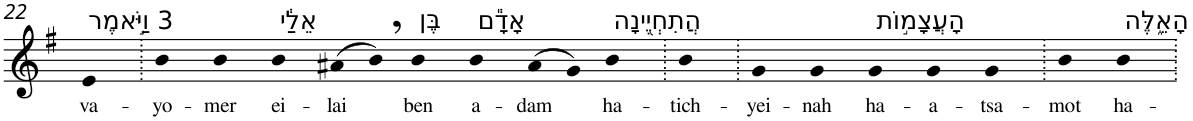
**kern	**text
*part1	*part1
*staff1	*staff1
*I"Piano	*
*I'Pno	*
!!LO:PB:g=z
*clefG2	*
*k[f#]	*
*G:	*
=22	=22
!LO:TX:a:t=3 וַיֹּ֣אמֶר	!
!	!LO:LY:b
4e	va-
=23.	=23.
!	!LO:LY:b
4b	-yo-
!	!LO:LY:b
4b	-mer
!LO:TX:a:t=אֵלַ֔י	!
!	!LO:LY:b
4b	ei-
!	!LO:LY:b
(>8a#X	-lai
8b,)	.
!LO:TX:a:t=בֶּן	!
!	!LO:LY:b
4b	ben
!LO:TX:a:t=אָדָ֕ם	!
!	!LO:LY:b
4b	a-
!	!LO:LY:b
(>8a#	-dam
8g)	.
!LO:TX:a:t=הֲתִחְיֶ֖ינָה	!
!	!LO:LY:b
4b	ha-
=24.	=24.
!	!LO:LY:b
4b	-tich-
=25.	=25.
!	!LO:LY:b
4g	-yei-
!	!LO:LY:b
4g	-nah
!LO:TX:a:t=הָעֲצָמ֣וֹת	!
!	!LO:LY:b
4g	ha-
!	!LO:LY:b
4g	-a-
!	!LO:LY:b
4g	-tsa-
=26.	=26.
!	!LO:LY:b
4b	-mot
!LO:TX:a:t=הָאֵ֑לֶּה	!
!	!LO:LY:b
4b	ha-
=.	=.
*-	*-
